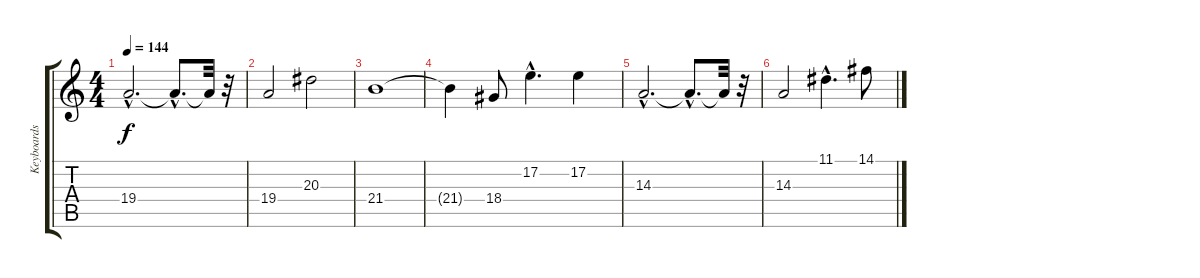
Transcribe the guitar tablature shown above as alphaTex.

\track ("Keyboards" "Keyboards") {instrument rockorgan}
\staff {score tabs}
\tuning (E4 B3 G3 D3 A2 E2) {hide}
\ts (4 4)
\tempo 144
\clef g2
\ks c
19.4{hac}.2{d dy f} 19.4{hac t}.8{d} 19.4{t}.32 r.32 |
19.4.2 20.3.2 |
21.4.1 |
21.4{t}.4 18.4.8 17.2{hac}.4{d} 17.2.4 |
14.3{hac}.2{d} 14.3{hac t}.8{d} 14.3{t}.32 r.32 |
14.3.2 11.1{hac}.4{d} 14.1.8
